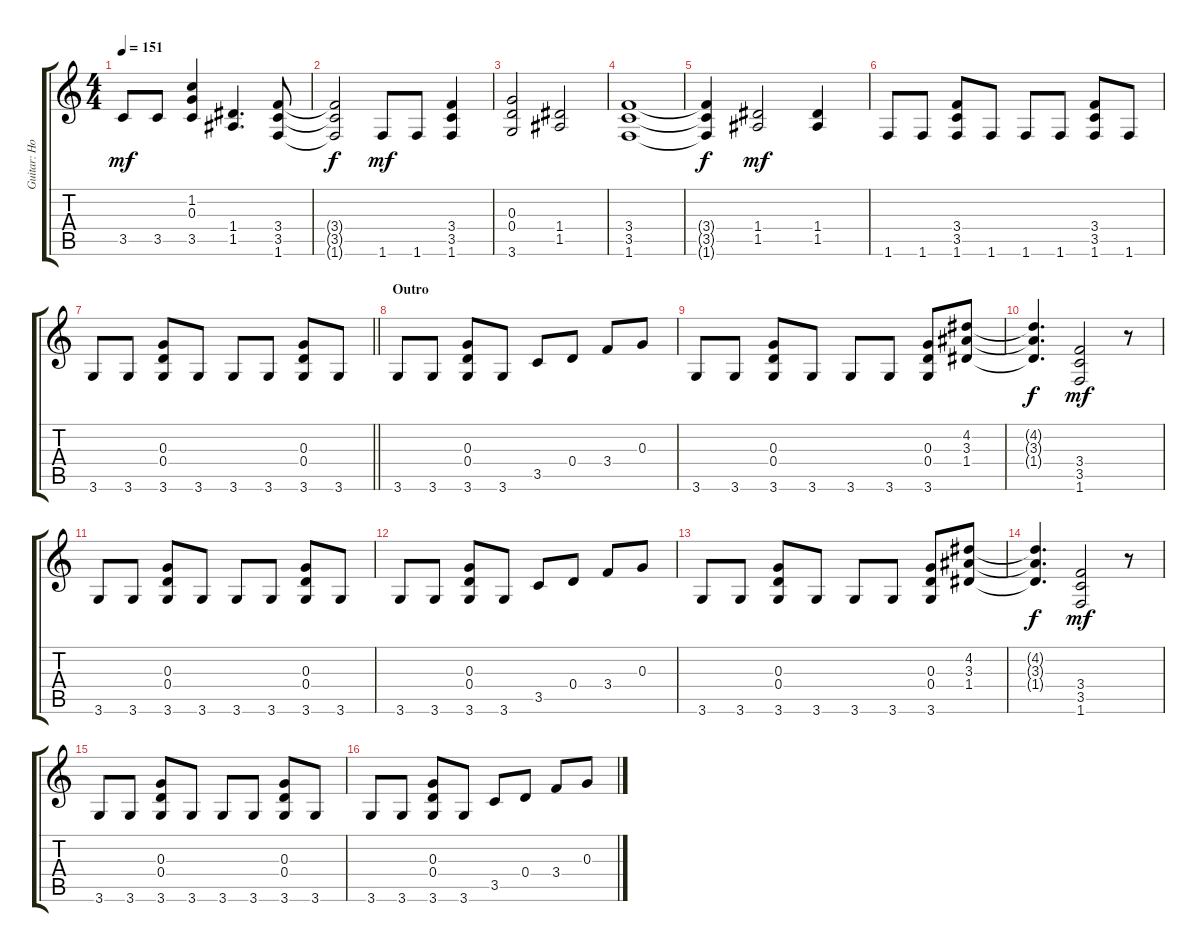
\track ("Guitar: Howard Leese" "Guitar: Ho") {instrument overdrivenguitar}
\staff {score tabs}
\tuning (E4 B3 G3 D3 A2 E2) {hide}
\ts (4 4)
\tempo 151
\clef g2
\ks c
3.5.8{dy mf} 3.5.8 (1.2 0.3 3.5).4 (1.4 1.5).4{d} (3.4 3.5 1.6).8 |
(3.4{t} 3.5{t} 1.6{t}).2{dy f} 1.6.8{dy mf} 1.6.8 (3.4 3.5 1.6).4 |
(0.3 0.4 3.6).2 (1.4 1.5).2 |
(3.4 3.5 1.6).1 |
(3.4{t} 3.5{t} 1.6{t}).4{dy f} (1.4 1.5).2{dy mf} (1.4 1.5).4 |
1.6.8 1.6.8 (3.4 3.5 1.6).8 1.6.8 1.6.8 1.6.8 (3.4 3.5 1.6).8 1.6.8 |
\barLineRight lightlight
3.6.8 3.6.8 (0.3 0.4 3.6).8 3.6.8 3.6.8 3.6.8 (0.3 0.4 3.6).8 3.6.8 |
\section ("" "Outro")
3.6.8 3.6.8 (0.3 0.4 3.6).8 3.6.8 3.5.8 0.4.8 3.4.8 0.3.8 |
3.6.8 3.6.8 (0.3 0.4 3.6).8 3.6.8 3.6.8 3.6.8 (0.3 0.4 3.6).8 (4.2 3.3 1.4).8 |
(4.2{t} 3.3{t} 1.4{t}).4{d dy f} (3.4 3.5 1.6).2{dy mf} r.8 |
3.6.8 3.6.8 (0.3 0.4 3.6).8 3.6.8 3.6.8 3.6.8 (0.3 0.4 3.6).8 3.6.8 |
3.6.8 3.6.8 (0.3 0.4 3.6).8 3.6.8 3.5.8 0.4.8 3.4.8 0.3.8 |
3.6.8 3.6.8 (0.3 0.4 3.6).8 3.6.8 3.6.8 3.6.8 (0.3 0.4 3.6).8 (4.2 3.3 1.4).8 |
(4.2{t} 3.3{t} 1.4{t}).4{d dy f} (3.4 3.5 1.6).2{dy mf} r.8 |
3.6.8 3.6.8 (0.3 0.4 3.6).8 3.6.8 3.6.8 3.6.8 (0.3 0.4 3.6).8 3.6.8 |
3.6.8 3.6.8 (0.3 0.4 3.6).8 3.6.8 3.5.8 0.4.8 3.4.8 0.3.8
